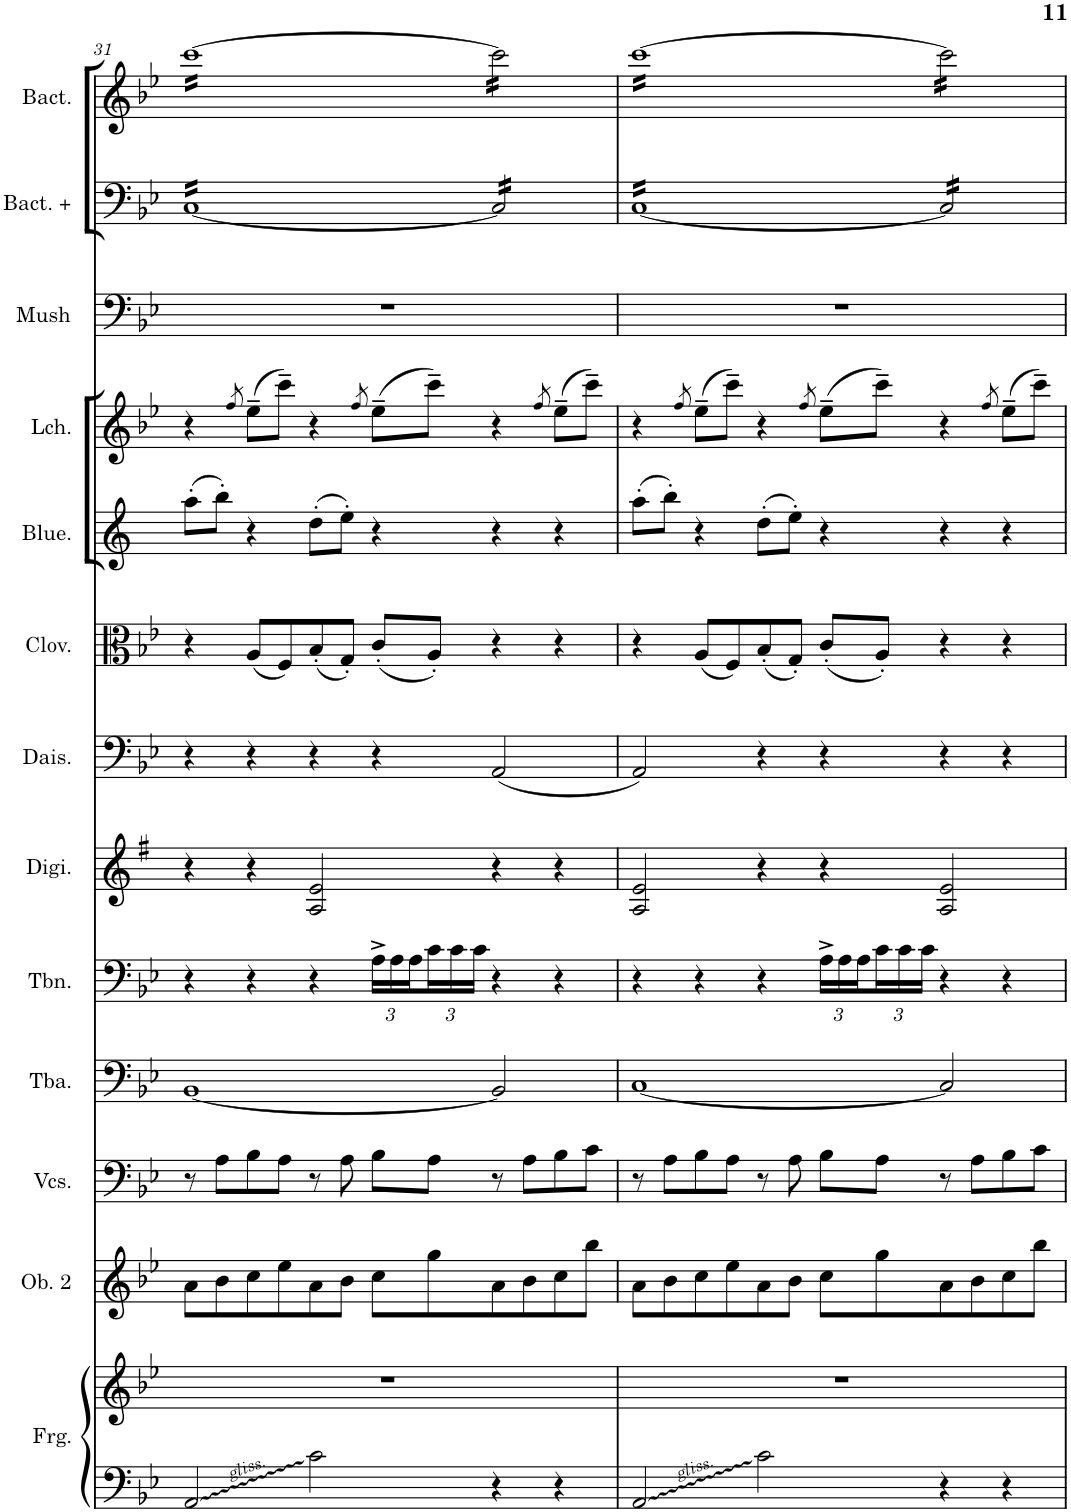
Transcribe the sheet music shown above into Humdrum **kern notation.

**kern	**kern	**kern	**kern	**kern	**kern	**kern	**kern	**kern	**kern	**kern	**kern	**kern	**kern
*part11	*part11	*part10	*part9	*part8	*part7	*part6	*part5	*part4	*part3	*part3	*part2	*part1	*part1
*staff14	*staff13	*staff12	*staff11	*staff10	*staff9	*staff8	*staff7	*staff6	*staff5	*staff4	*staff3	*staff2	*staff1
*I"Frogs	*	*I"Oboe 2	*I"Violoncellos	*I"Tuba	*I"Trombone	*I"Digitalis	*I"Daisies	*I"Clover	*I"Lichen	*	*I"Mushrooms	*I"Bacteria	*
*I'Frg.	*	*I'Ob. 2	*I'Vcs.	*I'Tba.	*I'Tbn.	*I'Digi.	*I'Dais.	*I'Clov.	*I'Lch.	*	*I'Mush	*I'Bact.	*
!!LO:PB:g=z
*clefF4	*clefG2	*clefG2	*clefF4	*clefF4	*clefF4	*clefG2	*clefF4	*clefC3	*clefG2	*clefG2	*clefF4	*clefF4	*clefG2
*	*	*	*	*	*	*Trd5c9	*	*	*Trd1c2	*	*	*	*
*k[b-e-]	*k[b-e-]	*k[b-e-]	*k[b-e-]	*k[b-e-]	*k[b-e-]	*k[f#]	*k[b-e-]	*k[b-e-]	*k[]	*k[b-e-]	*k[b-e-]	*k[b-e-]	*k[b-e-]
*M6/4	*M6/4	*M6/4	*M6/4	*M6/4	*M6/4	*M6/4	*M6/4	*M6/4	*M6/4	*M6/4	*M6/4	*M6/4	*M6/4
=31	=31	=31	=31	=31	=31	=31	=31	=31	=31	=31	=31	=31	=31
*	*	*	*	*	*	*	*	*	*	*	*	*tremolo	*
*	*	*	*	*	*	*	*	*	*	*	*	*	*tremolo
2AA/	1.r	8a\L	8r	[1BB-	4r	4r	4r	4r	(8aa'\L	4r	1.r	[16CLL	[16cccLL
.	.	.	.	.	.	.	.	.	.	.	.	16C	16ccc
.	.	8b-\	8A\L	.	.	.	.	.	8bb'\J)	.	.	16C	16ccc
.	.	.	.	.	.	.	.	.	.	.	.	16C	16ccc
.	.	.	.	.	.	.	.	.	.	8qff/	.	.	.
.	.	8cc\	8B-\	.	4r	4r	4r	(8A/L	4r	(8ee-~\L	.	16C	16ccc
.	.	.	.	.	.	.	.	.	.	.	.	16C	16ccc
.	.	8ee-\	8A\J	.	.	.	.	8F/)	.	8ccc~\J)	.	16C	16ccc
.	.	.	.	.	.	.	.	.	.	.	.	16C	16ccc
2c\	.	8a\	8r	.	4r	2A/ 2e/	4r	(8B-'/	(8dd'\L	4r	.	16C	16ccc
.	.	.	.	.	.	.	.	.	.	.	.	16C	16ccc
.	.	8b-\J	8A\	.	.	.	.	8G'/J)	8ee'\J)	.	.	16C	16ccc
.	.	.	.	.	.	.	.	.	.	.	.	16C	16ccc
.	.	.	.	.	.	.	.	.	.	8qff/	.	.	.
*	*	*	*	*	*Xbrackettup	*	*	*	*	*	*	*	*
.	.	8cc\L	8B-\L	.	24A^\LL	.	4r	(8c'/L	4r	(8ee-~\L	.	16C	16ccc
.	.	.	.	.	24A\	.	.	.	.	.	.	.	.
.	.	.	.	.	.	.	.	.	.	.	.	16C	16ccc
.	.	.	.	.	24A\	.	.	.	.	.	.	.	.
.	.	8gg\	8A\J	.	24c\	.	.	8A'/J)	.	8ccc~\J)	.	16C	16ccc
.	.	.	.	.	24c\	.	.	.	.	.	.	.	.
.	.	.	.	.	.	.	.	.	.	.	.	16CJJ	16cccJJ
.	.	.	.	.	24c\JJ	.	.	.	.	.	.	.	.
4r	.	8a\	8r	2BB-/]	4r	4r	(2AA/	4r	4r	4r	.	16C/]LL	16ccc\]LL
.	.	.	.	.	.	.	.	.	.	.	.	16C/	16ccc\
.	.	8b-\	8A\L	.	.	.	.	.	.	.	.	16C/	16ccc\
.	.	.	.	.	.	.	.	.	.	.	.	16C/	16ccc\
.	.	.	.	.	.	.	.	.	.	8qff/	.	.	.
4r	.	8cc\	8B-\	.	4r	4r	.	4r	4r	(8ee-~\L	.	16C/	16ccc\
.	.	.	.	.	.	.	.	.	.	.	.	16C/	16ccc\
.	.	8bb-\J	8c\J	.	.	.	.	.	.	8ccc~\J)	.	16C/	16ccc\
.	.	.	.	.	.	.	.	.	.	.	.	16C/JJ	16ccc\JJ
=32	=32	=32	=32	=32	=32	=32	=32	=32	=32	=32	=32	=32	=32
2AA/	1.r	8a\L	8r	[1C	4r	2A/ 2e/	2AA/)	4r	(8aa'\L	4r	1.r	[16CLL	[16cccLL
.	.	.	.	.	.	.	.	.	.	.	.	16C	16ccc
.	.	8b-\	8A\L	.	.	.	.	.	8bb'\J)	.	.	16C	16ccc
.	.	.	.	.	.	.	.	.	.	.	.	16C	16ccc
.	.	.	.	.	.	.	.	.	.	8qff/	.	.	.
.	.	8cc\	8B-\	.	4r	.	.	(8A/L	4r	(8ee-~\L	.	16C	16ccc
.	.	.	.	.	.	.	.	.	.	.	.	16C	16ccc
.	.	8ee-\	8A\J	.	.	.	.	8F/)	.	8ccc~\J)	.	16C	16ccc
.	.	.	.	.	.	.	.	.	.	.	.	16C	16ccc
2c\	.	8a\	8r	.	4r	4r	4r	(8B-'/	(8dd'\L	4r	.	16C	16ccc
.	.	.	.	.	.	.	.	.	.	.	.	16C	16ccc
.	.	8b-\J	8A\	.	.	.	.	8G'/J)	8ee'\J)	.	.	16C	16ccc
.	.	.	.	.	.	.	.	.	.	.	.	16C	16ccc
.	.	.	.	.	.	.	.	.	.	8qff/	.	.	.
.	.	8cc\L	8B-\L	.	24A^\LL	4r	4r	(8c'/L	4r	(8ee-~\L	.	16C	16ccc
.	.	.	.	.	24A\	.	.	.	.	.	.	.	.
.	.	.	.	.	.	.	.	.	.	.	.	16C	16ccc
.	.	.	.	.	24A\	.	.	.	.	.	.	.	.
.	.	8gg\	8A\J	.	24c\	.	.	8A'/J)	.	8ccc~\J)	.	16C	16ccc
.	.	.	.	.	24c\	.	.	.	.	.	.	.	.
.	.	.	.	.	.	.	.	.	.	.	.	16CJJ	16cccJJ
.	.	.	.	.	24c\JJ	.	.	.	.	.	.	.	.
4r	.	8a\	8r	2C/]	4r	2A/ 2e/	4r	4r	4r	4r	.	16C/]LL	16ccc\]LL
.	.	.	.	.	.	.	.	.	.	.	.	16C/	16ccc\
.	.	8b-\	8A\L	.	.	.	.	.	.	.	.	16C/	16ccc\
.	.	.	.	.	.	.	.	.	.	.	.	16C/	16ccc\
.	.	.	.	.	.	.	.	.	.	8qff/	.	.	.
4r	.	8cc\	8B-\	.	4r	.	4r	4r	4r	(8ee-~\L	.	16C/	16ccc\
.	.	.	.	.	.	.	.	.	.	.	.	16C/	16ccc\
.	.	8bb-\J	8c\J	.	.	.	.	.	.	8ccc~\J)	.	16C/	16ccc\
.	.	.	.	.	.	.	.	.	.	.	.	16C/JJ	16ccc\JJ
*	*	*	*	*	*	*	*	*	*	*	*	*	*Xtremolo
*	*	*	*	*	*	*	*	*	*	*	*	*Xtremolo	*
=	=	=	=	=	=	=	=	=	=	=	=	=	=
*-	*-	*-	*-	*-	*-	*-	*-	*-	*-	*-	*-	*-	*-
